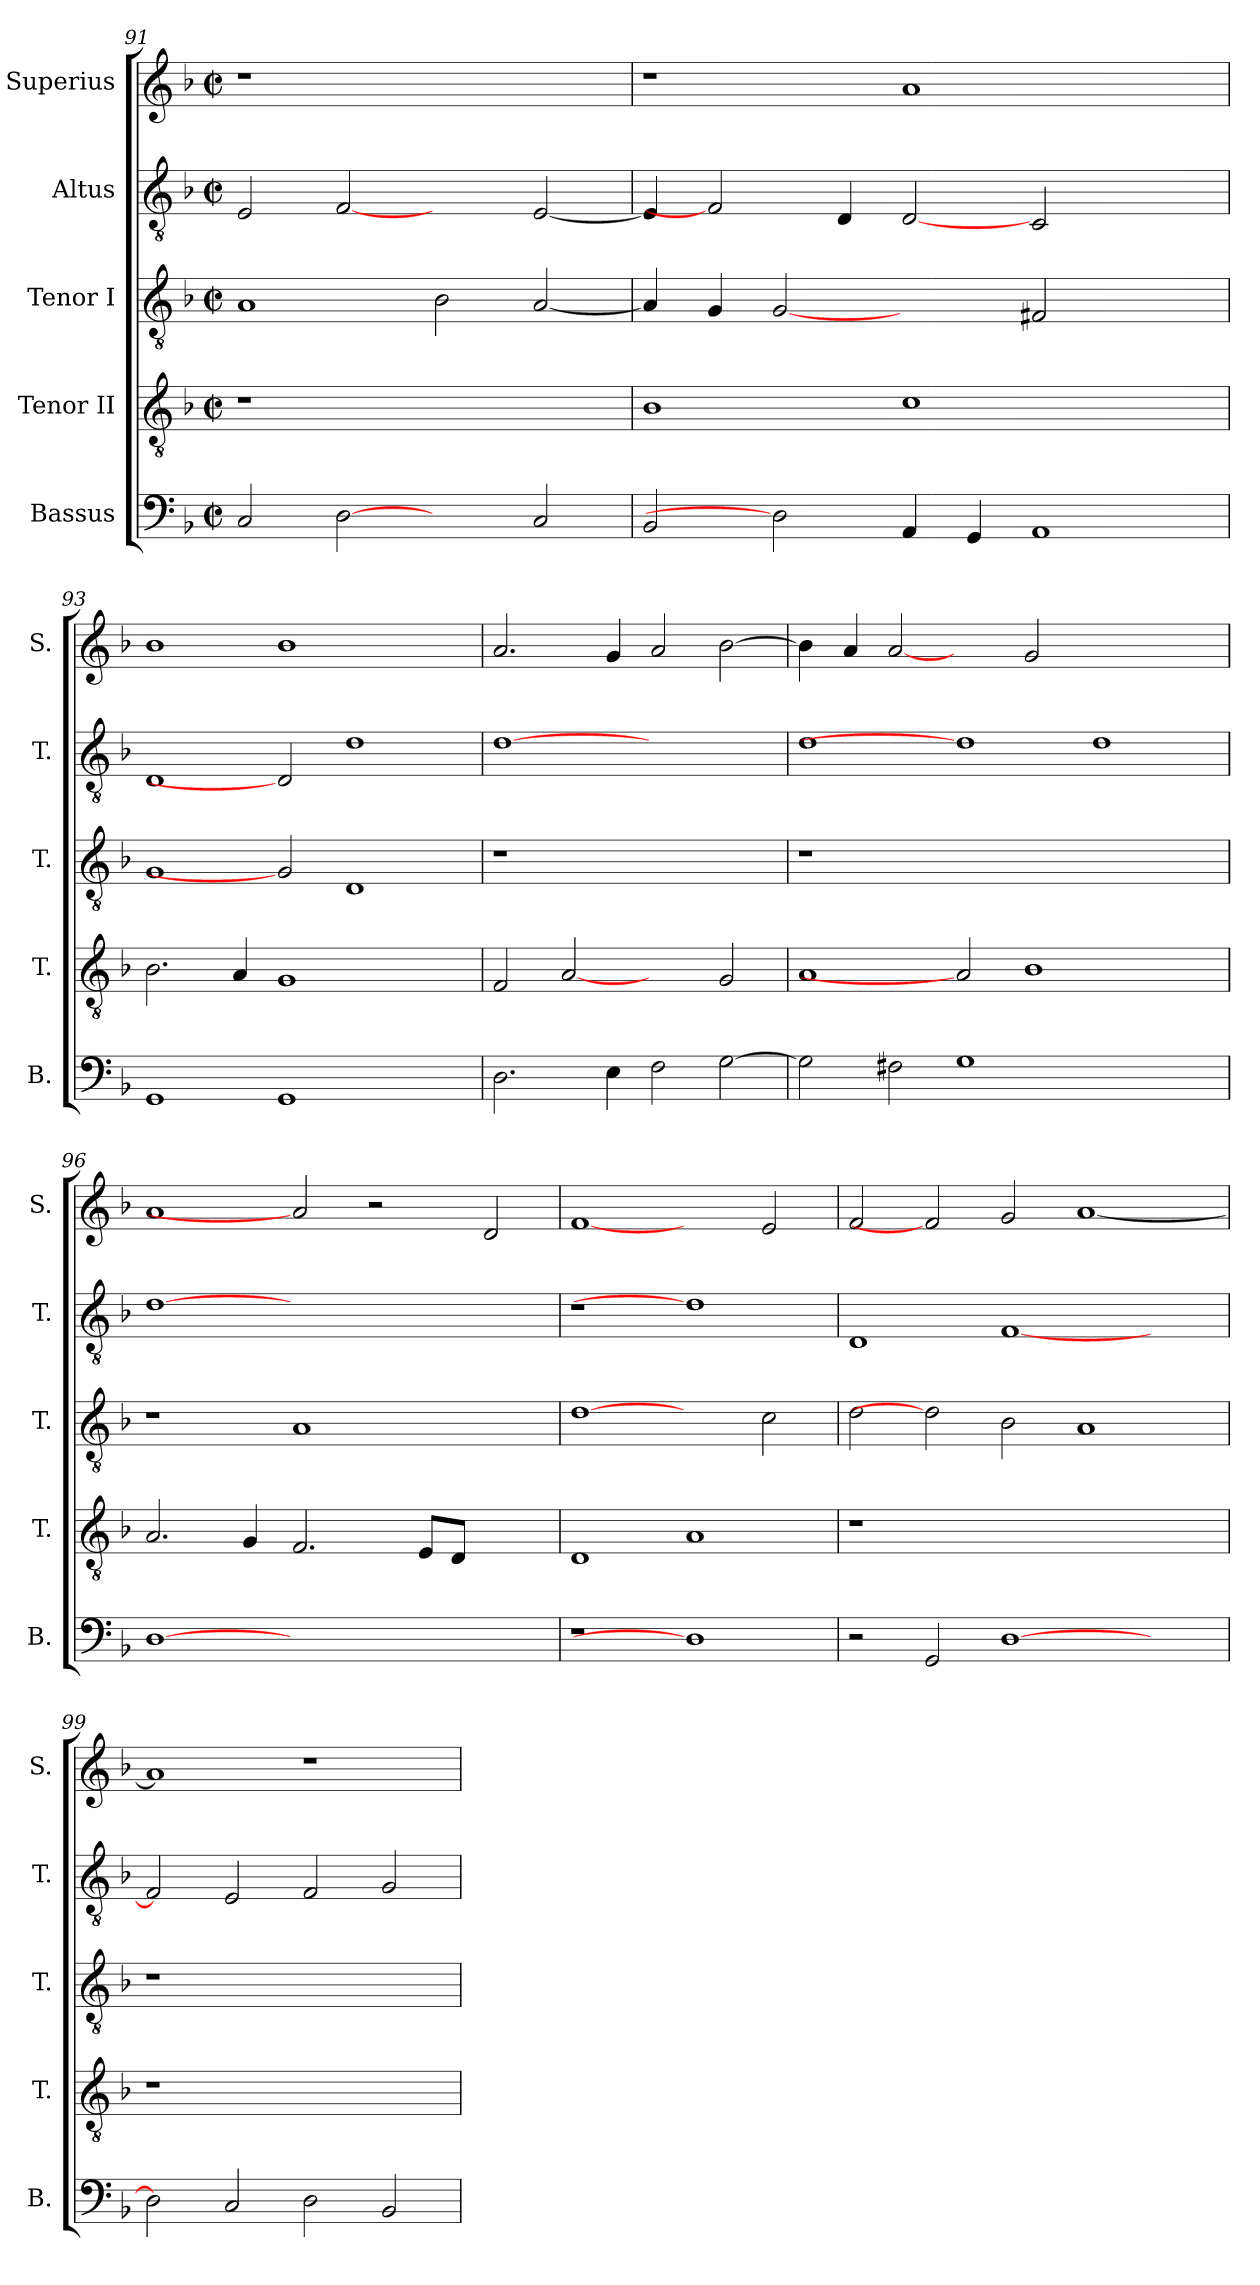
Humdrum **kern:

**kern	**kern	**kern	**kern	**kern
*part5	*part4	*part3	*part2	*part1
*staff5	*staff4	*staff3	*staff2	*staff1
*I"Bassus	*I"Tenor II	*I"Tenor I	*I"Altus	*I"Superius
*I'B.	*I'T.	*I'T.	*I'T.	*I'S.
*clefF4	*clefGv2	*clefGv2	*clefGv2	*clefG2
*	*ITrd7c12	*ITrd7c12	*ITrd7c12	*
*k[b-]	*k[b-]	*k[b-]	*k[b-]	*k[b-]
*F:	*F:	*F:	*F:	*F:
*M2/2	*M2/2	*M2/2	*M2/2	*M2/2
*met(c|)	*met(c|)	*met(c|)	*met(c|)	*met(c|)
=91	=91	=91	=91	=91
!	!LO:N:vis=1	!	!	!LO:N:vis=1
2Ci/	1r	1AAi	2EEi/	1r
[2Di	.	.	[2FFi	.
2ryy	1ryy	2BB-i\	2ryy	1ryy
2Ci/	.	[<2AAi/	[<2EEi/	.
!!LO:LB:g=z
=92	=92	=92	=92	=92
2BB-i/	1BB-i	4AAi/]	4EEi/]	1r
.	.	4GGi/	2FFi]	.
2Di]	.	[2GGi	.	.
.	.	.	4DDi/	.
4AAi/	1Ci	2ryy	[2DDi	1ai
4GGi/	.	.	.	.
1AAi	.	2FF#Xi/	2CCi/	.
.	2ryy	2ryy	2ryy	2ryy
=93	=93	=93	=93	=93
1GGi	2.BB-i\	1GGi	1DDi	1b-i
.	4AAi/	.	.	.
1GGi	1GGi	2GGi]	2DDi]	1b-i
.	.	1DDi	1Di	.
2ryy	2ryy	.	.	2ryy
=94	=94	=94	=94	=94
!	!	!LO:N:vis=1	!	!
2.Di\	2FFi/	1r	[1Di	2.ai/
.	[2AAi	.	.	.
4Ei\	.	.	.	4gi/
2Fi\	2ryy	1ryy	1ryy	2ai/
[>2Gi\	2GGi/	.	.	[>2b-i\
=95	=95	=95	=95	=95
!	!	!LO:N:vis=1	!	!
2Gi\]	1AAi	1r	1Di	4b-i\]
.	.	.	.	4ai/
2F#Xi\	.	.	.	[2ai
1Gi	2AAi]	0ryy	1Di]	2ryy
.	1BB-i	.	.	2gi/
1ryy	.	.	1Di	1ryy
.	2ryy	.	.	.
=96	=96	=96	=96	=96
[1Di	2.AAi/	1r	[1Di	1ai
.	4GGi/	.	.	.
1.ryy	2.FFi/	1AAi	1.ryy	2ai]
.	.	.	.	2r
.	8EEi/L	.	.	.
.	8DDi/J	.	.	.
.	2ryy	2ryy	.	2di/
!!LO:PB:g=z
=97	=97	=97	=97	=97
!LO:N:vis=1	!	!	!LO:N:vis=1	!
1r	1DDi	[1Di	1r	[1fi
1Di]	1AAi	2ryy	1Di]	2ryy
.	.	2Ci\	.	2ei/
=98	=98	=98	=98	=98
!	!LO:N:vis=1	!	!	!
2r	1r	2Di\	1DDi	2fi/
2GGi/	.	2Di]	.	2fi]
[>1Di	1.ryy	2BB-i\	[<1FFi	2gi/
.	.	1AAi	.	[<1ai
2ryy	.	.	2ryy	.
=99	=99	=99	=99	=99
!	!LO:N:vis=1	!LO:N:vis=1	!	!
2Di\]	1r	1r	2FFi/]	1ai]
2Ci/	.	.	2EEi/	.
2Di\	1ryy	1ryy	2FFi/	1r
2BB-i/	.	.	2GGi/	.
=	=	=	=	=
*-	*-	*-	*-	*-
